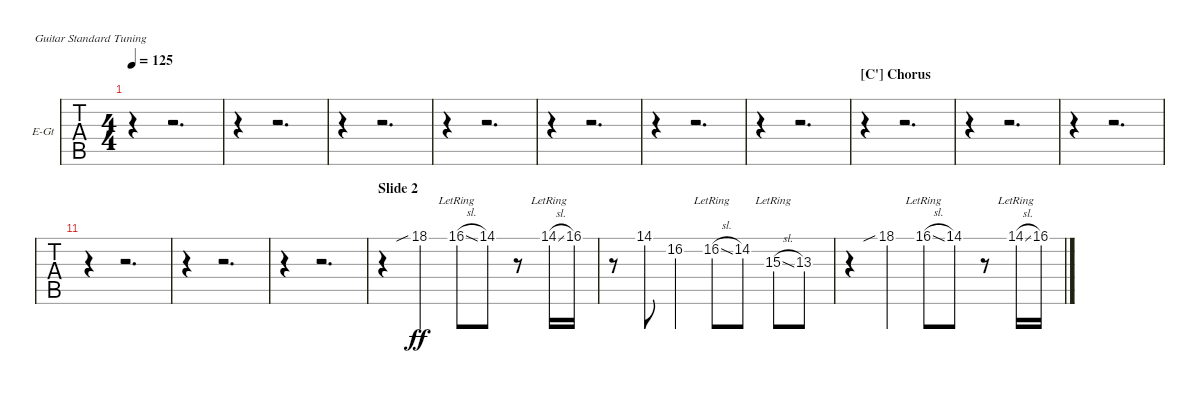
\bracketExtendMode nobrackets
\firstSystemTrackNameOrientation horizontal
\otherSystemsTrackNameOrientation horizontal
\defaultBarNumberDisplay FirstOfSystem
\track ("Slide Gtr. 2" "E-Gt") {instrument electricguitarjazz}
\staff {tabs}
\tuning (E4 B3 G3 D3 A2 E2)
\ts (4 4)
\tempo 125
\clef g2
\ks c
r.4{dy f} r.2{d} |
r.4 r.2{d} |
r.4 r.2{d} |
r.4 r.2{d} |
r.4 r.2{d} |
r.4 r.2{d} |
r.4 r.2{d} |
\section ("C'" "Chorus")
r.4 r.2{d} |
r.4 r.2{d} |
r.4 r.2{d} |
r.4 r.2{d} |
r.4 r.2{d} |
r.4 r.2{d} |
\section ("" "Slide 2")
r.4 18.1{sib st}.4{dy ff} 16.1{sl lr}.8 14.1.8 r.8 14.1{sl lr}.16 16.1.16 |
r.8 14.1.8 16.2{st}.4 16.2{sl lr}.8 14.2.8 15.3{sl lr}.8 13.3.8 |
r.4 18.1{sib st}.4 16.1{sl lr}.8 14.1.8 r.8 14.1{sl lr}.16 16.1.16
